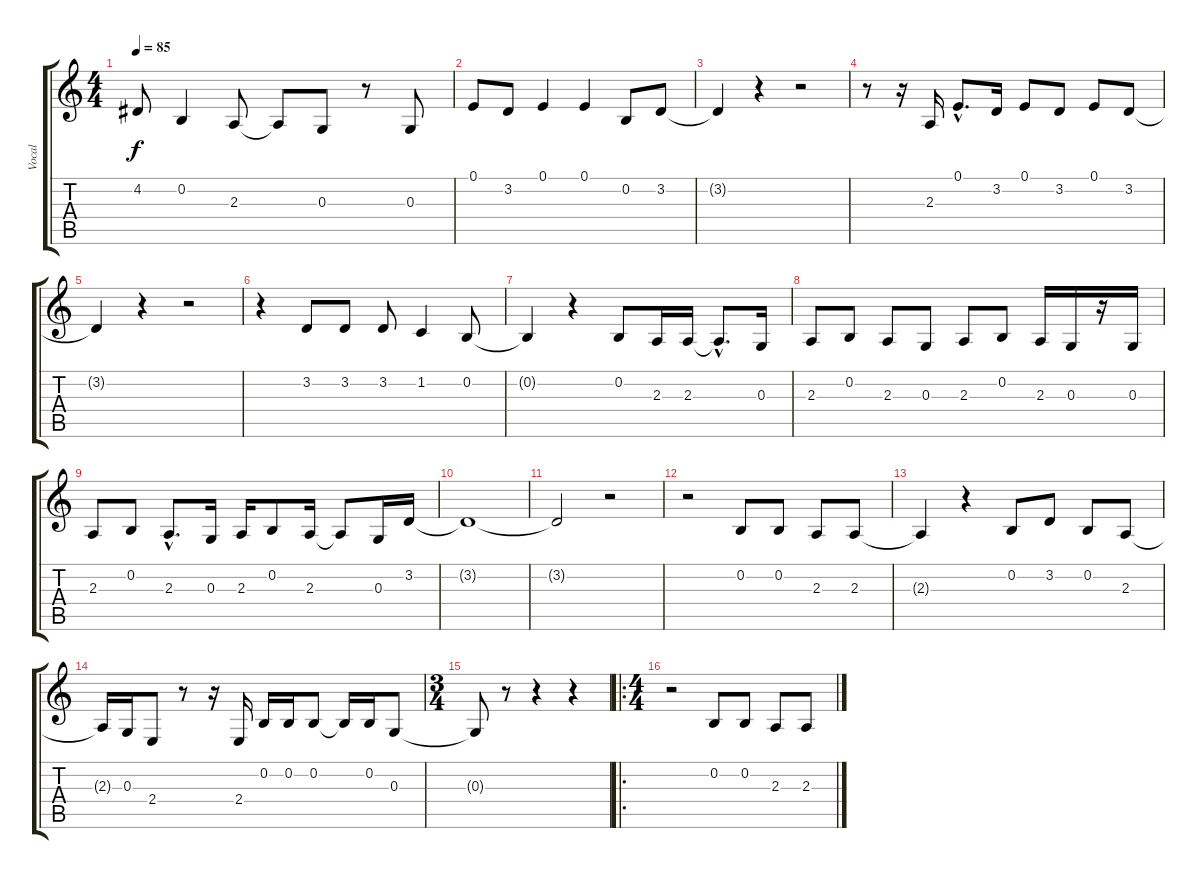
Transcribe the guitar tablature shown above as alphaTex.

\track ("Vocal" "Vocal") {instrument bassoon}
\staff {score tabs}
\tuning (E4 B3 G3 D3 A2 E2) {hide}
\ts (4 4)
\tempo 85
\clef g2
\ks c
4.2.8{dy f} 0.2.4 2.3.8 2.3{t}.8 0.3.8 r.8 0.3.8 |
0.1.8 3.2.8 0.1.4 0.1.4 0.2.8 3.2.8 |
3.2{t}.4 r.4 r.2 |
r.8 r.16 2.3.16 0.1{hac}.8{d} 3.2.16 0.1.8 3.2.8 0.1.8 3.2.8 |
3.2{t}.4 r.4 r.2 |
r.4 3.2.8 3.2.8 3.2.8 1.2.4 0.2.8 |
0.2{t}.4 r.4 0.2.8 2.3.16 2.3.16 2.3{hac t}.8{d} 0.3.16 |
2.3.8 0.2.8 2.3.8 0.3.8 2.3.8 0.2.8 2.3.16 0.3.16 r.16 0.3.16 |
2.3.8 0.2.8 2.3{hac}.8{d} 0.3.16 2.3.16 0.2.8 2.3.16 2.3{t}.8 0.3.16 3.2.16 |
3.2{t}.1 |
3.2{t}.2 r.2 |
r.2 0.2.8 0.2.8 2.3.8 2.3.8 |
2.3{t}.4 r.4 0.2.8 3.2.8 0.2.8 2.3.8 |
2.3{t}.16 0.3.16 2.4.8 r.8 r.16 2.4.16 0.2.16 0.2.16 0.2.8 0.2{t}.16 0.2.16 0.3.8 |
\ts (3 4)
0.3{t}.8 r.8 r.4 r.4 |
\ro
\ts (4 4)
r.2 0.2.8 0.2.8 2.3.8 2.3.8
